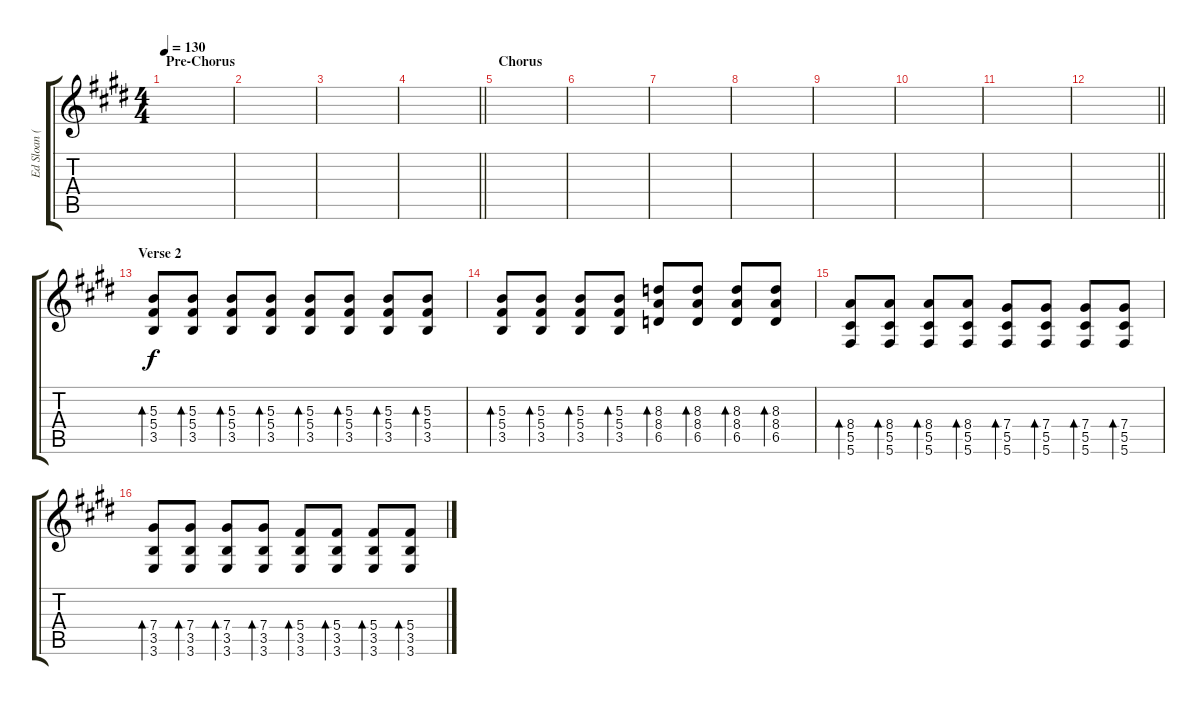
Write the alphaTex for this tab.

\track ("Ed Sloan (Acoustic) (L)" "Ed Sloan (") {instrument acousticguitarsteel}
\staff {score tabs}
\tuning (Eb4 Bb3 Gb3 Db3 Ab2 Db2) {hide}
\ts (4 4)
\section ("" "Pre-Chorus")
\tempo 130
\clef g2
\ks c#minor
|
|
|
\barLineRight lightlight
|
\section ("" "Chorus")
|
|
|
|
|
|
|
\barLineRight lightlight
|
\section ("" "Verse 2")
(5.3 5.4 3.5).8{bd 120} (5.3 5.4 3.5).8{bd 120} (5.3 5.4 3.5).8{bd 120} (5.3 5.4 3.5).8{bd 120} (5.3 5.4 3.5).8{bd 120} (5.3 5.4 3.5).8{bd 120} (5.3 5.4 3.5).8{bd 120} (5.3 5.4 3.5).8{bd 120} |
(5.3 5.4 3.5).8{bd 120} (5.3 5.4 3.5).8{bd 120} (5.3 5.4 3.5).8{bd 120} (5.3 5.4 3.5).8{bd 120} (8.3 8.4 6.5).8{bd 120} (8.3 8.4 6.5).8{bd 120} (8.3 8.4 6.5).8{bd 120} (8.3 8.4 6.5).8{bd 120} |
(8.4 5.5 5.6).8{bd 120} (8.4 5.5 5.6).8{bd 120} (8.4 5.5 5.6).8{bd 120} (8.4 5.5 5.6).8{bd 120} (7.4 5.5 5.6).8{bd 120} (7.4 5.5 5.6).8{bd 120} (7.4 5.5 5.6).8{bd 120} (7.4 5.5 5.6).8{bd 120} |
(7.4 3.5 3.6).8{bd 120} (7.4 3.5 3.6).8{bd 120} (7.4 3.5 3.6).8{bd 120} (7.4 3.5 3.6).8{bd 120} (5.4 3.5 3.6).8{bd 120} (5.4 3.5 3.6).8{bd 120} (5.4 3.5 3.6).8{bd 120} (5.4 3.5 3.6).8{bd 120}
